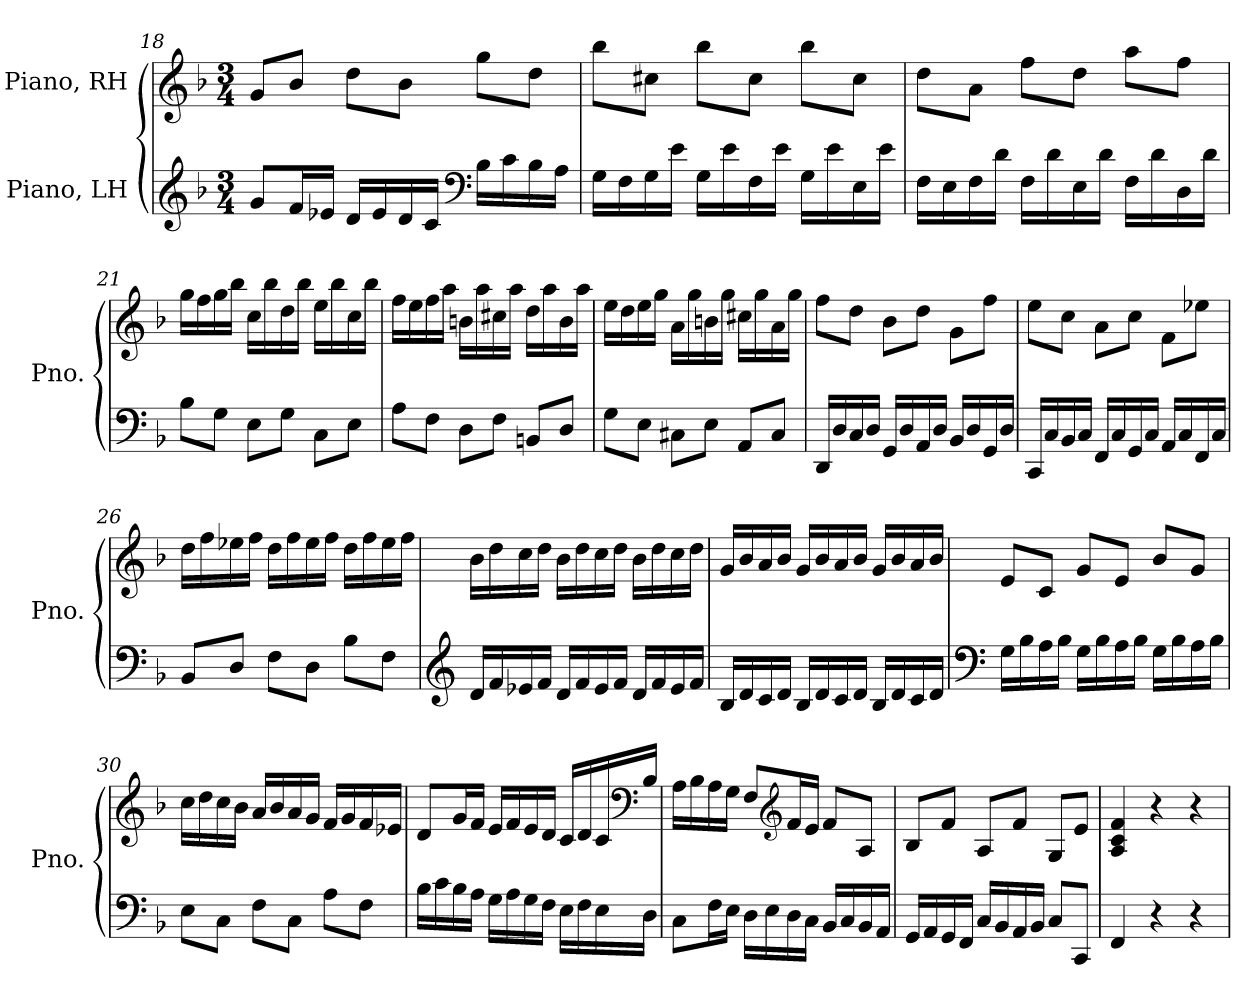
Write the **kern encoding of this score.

**kern	**kern
*part2	*part1
*staff2	*staff1
*I"Piano, LH	*I"Piano, RH
*I'Pno.	*I'Pno.
*clefG2	*clefG2
*k[b-]	*k[b-]
*M3/4	*M3/4
=18	=18
8g/L	8g/L
16f/L	8b-/J
16e-X/JJ	.
16d/LL	8dd\L
16e-/	.
16d/	8b-\J
16c/JJ	.
*clefF4	*
16B-\LL	8gg\L
16c\	.
16B-\	8dd\J
16A\JJ	.
=19	=19
16G\LL	8bb-\L
16F\	.
16G\	8cc#X\J
16e\JJ	.
16G\LL	8bb-\L
16e\	.
16F\	8cc#\J
16e\JJ	.
16G\LL	8bb-\L
16e\	.
16E\	8cc#\J
16e\JJ	.
!!LO:PB:g=z
=20	=20
16F\LL	8dd\L
16E\	.
16F\	8a\J
16d\JJ	.
16F\LL	8ff\L
16d\	.
16E\	8dd\J
16d\JJ	.
16F\LL	8aa\L
16d\	.
16D\	8ff\J
16d\JJ	.
=21	=21
8B-\L	16gg\LL
.	16ff\
8G\J	16gg\
.	16bb-\JJ
8E\L	16cc\LL
.	16bb-\
8G\J	16dd\
.	16bb-\JJ
8C\L	16ee\LL
.	16bb-\
8E\J	16cc\
.	16bb-\JJ
=22	=22
8A\L	16ff\LL
.	16ee\
8F\J	16ff\
.	16aa\JJ
8D\L	16bn\LL
.	16aa\
8F\J	16cc#X\
.	16aa\JJ
8BBn/L	16dd\LL
.	16aa\
8D/J	16b\
.	16aa\JJ
!!LO:LB:g=z
=23	=23
8G\L	16ee\LL
.	16dd\
8E\J	16ee\
.	16gg\JJ
8C#X\L	16a\LL
.	16gg\
8E\J	16bn\
.	16gg\JJ
8AA/L	16cc#X\LL
.	16gg\
8C#/J	16a\
.	16gg\JJ
=24	=24
16DD/LL	8ff\L
16D/	.
16C/	8dd\J
16D/JJ	.
16GG/LL	8b-\L
16D/	.
16AA/	8dd\J
16D/JJ	.
16BB-/LL	8g\L
16D/	.
16GG/	8ff\J
16D/JJ	.
=25	=25
16CC/LL	8ee\L
16C/	.
16BB-/	8cc\J
16C/JJ	.
16FF/LL	8a\L
16C/	.
16GG/	8cc\J
16C/JJ	.
16AA/LL	8f\L
16C/	.
16FF/	8ee-X\J
16C/JJ	.
!!LO:LB:g=z
=26	=26
8BB-/L	16dd\LL
.	16ff\
8D/J	16ee-X\
.	16ff\JJ
8F\L	16dd\LL
.	16ff\
8D\J	16ee-\
.	16ff\JJ
8B-\L	16dd\LL
.	16ff\
8F\J	16ee-\
.	16ff\JJ
=27	=27
*clefG2	*
16d/LL	16b-\LL
16f/	16dd\
16e-X/	16cc\
16f/JJ	16dd\JJ
16d/LL	16b-\LL
16f/	16dd\
16e-/	16cc\
16f/JJ	16dd\JJ
16d/LL	16b-\LL
16f/	16dd\
16e-/	16cc\
16f/JJ	16dd\JJ
=28	=28
16B-/LL	16g/LL
16d/	16b-/
16c/	16a/
16d/JJ	16b-/JJ
16B-/LL	16g/LL
16d/	16b-/
16c/	16a/
16d/JJ	16b-/JJ
16B-/LL	16g/LL
16d/	16b-/
16c/	16a/
16d/JJ	16b-/JJ
!!LO:LB:g=z
=29	=29
*clefF4	*
16G\LL	8e/L
16B-\	.
16A\	8c/J
16B-\JJ	.
16G\LL	8g/L
16B-\	.
16A\	8e/J
16B-\JJ	.
16G\LL	8b-/L
16B-\	.
16A\	8g/J
16B-\JJ	.
=30	=30
8E\L	16cc\LL
.	16dd\
8C\J	16cc\
.	16b-\JJ
8F\L	16a/LL
.	16b-/
8C\J	16a/
.	16g/JJ
8A\L	16f/LL
.	16g/
8F\J	16f/
.	16e-X/JJ
=31	=31
16B-\LL	8d/L
16c\	.
16B-\	16g/L
16A\JJ	16f/JJ
16G\LL	16e/LL
16A\	16f/
16G\	16e/
16F\JJ	16d/JJ
16E\LL	16c/LL
16F\	16d/
16E\	16c/
*	*clefF4
16D\JJ	16B-/JJ
!!LO:LB:g=z
=32	=32
8C\L	16A\LL
.	16B-\
16F\L	16A\
16E\JJ	16G\JJ
16D\LL	8F/L
16E\	.
*	*clefG2
16D\	16f/L
16C\JJ	16e/JJ
16BB-/LL	8f/L
16C/	.
16BB-/	8A/J
16AA/JJ	.
=33	=33
16GG/LL	8B-/L
16AA/	.
16GG/	8f/J
16FF/JJ	.
16C/LL	8A/L
16BB-/	.
16AA/	8f/J
16BB-/JJ	.
8C/L	8G/L
8CC/J	8e/J
=34	=34
4FF/	4A/ 4c/ 4f/
4r	4r
4r	4r
=	=
*-	*-
